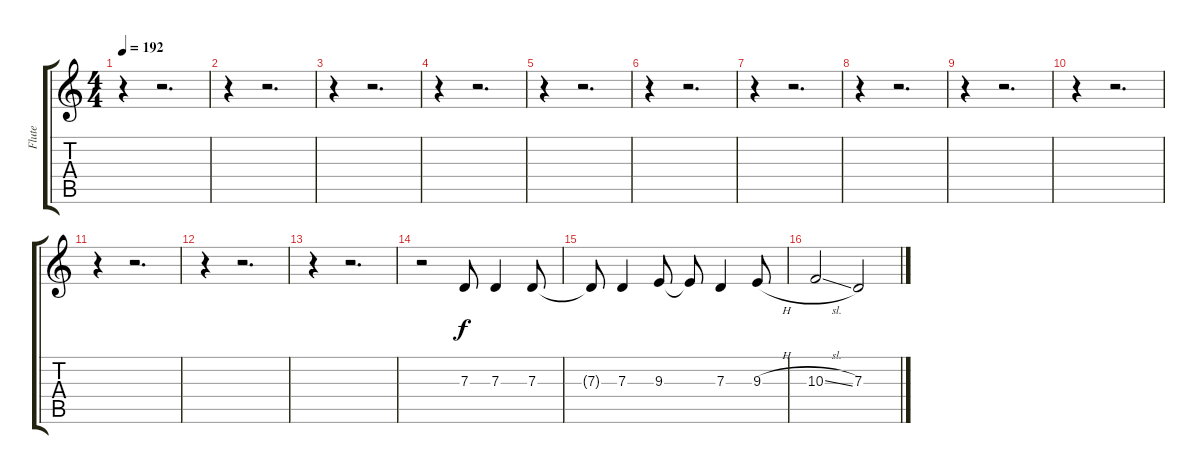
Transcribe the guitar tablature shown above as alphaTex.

\track ("Flute" "Flute") {instrument flute}
\staff {score tabs}
\tuning (E4 B3 G3 D3 A2 E2) {hide}
\ts (4 4)
\tempo 192
\clef g2
\ks c
r.4{dy f} r.2{d} |
r.4 r.2{d} |
r.4 r.2{d} |
r.4 r.2{d} |
r.4 r.2{d} |
r.4 r.2{d} |
r.4 r.2{d} |
r.4 r.2{d} |
r.4 r.2{d} |
r.4 r.2{d} |
r.4 r.2{d} |
r.4 r.2{d} |
r.4 r.2{d} |
r.2 7.3.8 7.3.4 7.3.8 |
7.3{t}.8 7.3.4 9.3.8 9.3{t}.8 7.3.4 9.3{h}.8 |
10.3{sl}.2 7.3.2
